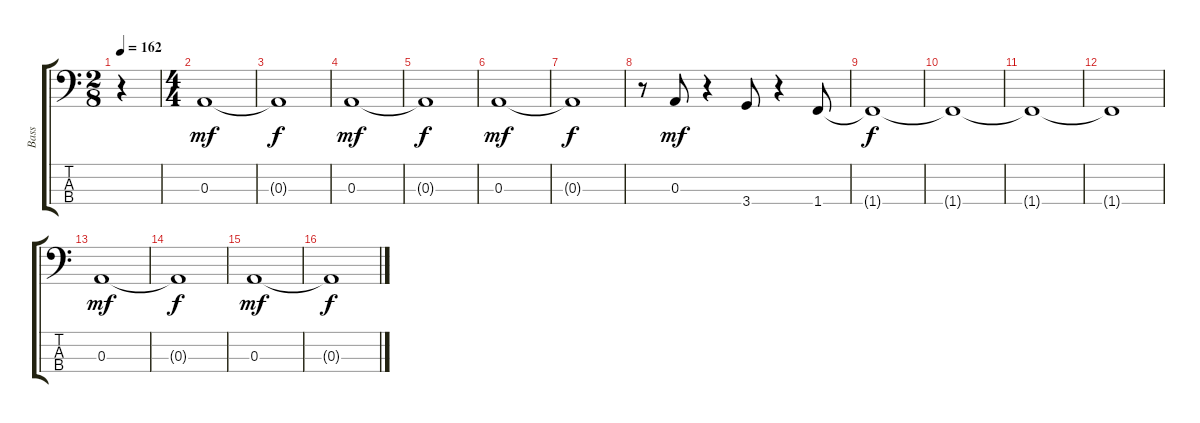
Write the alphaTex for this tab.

\track ("Bass" "Bass") {instrument fretlessbass}
\staff {score tabs}
\tuning (G2 D2 A1 E1) {hide}
\ts (2 8)
\tempo 162
\clef f4
\ks c
r.4{dy mf instrument fretlessbass} |
\ts (4 4)
0.3.1 |
0.3{t}.1{dy f} |
0.3.1{dy mf} |
0.3{t}.1{dy f} |
0.3.1{dy mf} |
0.3{t}.1{dy f} |
r.8 0.3.8{dy mf} r.4 3.4.8 r.4 1.4.8 |
1.4{t}.1{dy f} |
1.4{t}.1 |
1.4{t}.1 |
1.4{t}.1 |
0.3.1{dy mf} |
0.3{t}.1{dy f} |
0.3.1{dy mf} |
0.3{t}.1{dy f}
